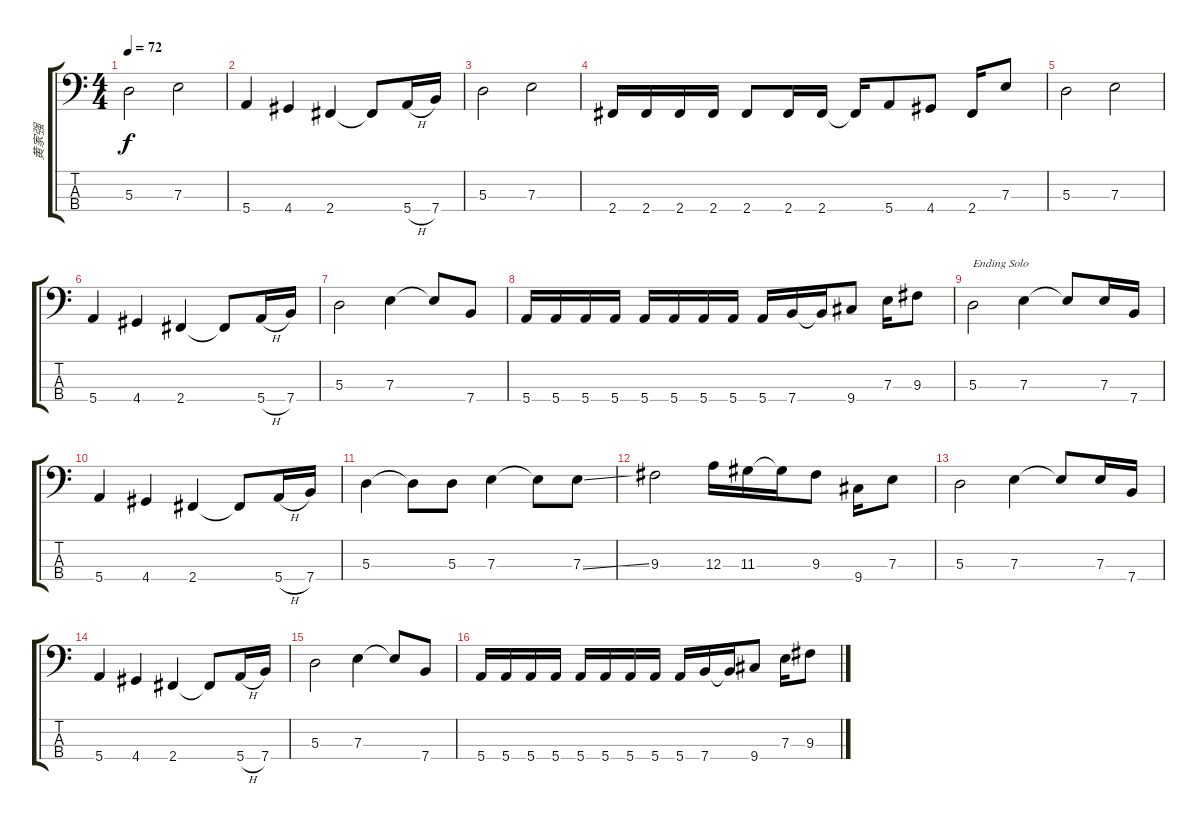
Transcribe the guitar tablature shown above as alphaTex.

\track ("黄家强" "黄家强") {instrument electricbassfinger}
\staff {score tabs}
\tuning (G2 D2 A1 E1) {hide}
\ts (4 4)
\tempo 72
\clef f4
\ks c
5.3.2{dy f} 7.3.2 |
5.4.4 4.4.4 2.4.4 2.4{t}.8 5.4{h}.16 7.4.16 |
5.3.2 7.3.2 |
2.4.16 2.4.16 2.4.16 2.4.16 2.4.8 2.4.16 2.4.16 2.4{t}.16 5.4.8 4.4.8 2.4.16 7.3.8 |
5.3.2 7.3.2 |
5.4.4 4.4.4 2.4.4 2.4{t}.8 5.4{h}.16 7.4.16 |
5.3.2 7.3.4 7.3{t}.8 7.4.8 |
5.4.16 5.4.16 5.4.16 5.4.16 5.4.16 5.4.16 5.4.16 5.4.16 5.4.16 7.4.16 7.4{t}.16 9.4.8 7.3.16 9.3.8 |
5.3.2{txt "Ending Solo"} 7.3.4 7.3{t}.8 7.3.16 7.4.16 |
5.4.4 4.4.4 2.4.4 2.4{t}.8 5.4{h}.16 7.4.16 |
5.3.4 5.3{t}.8 5.3.8 7.3.4 7.3{t}.8 7.3{ss}.8 |
9.3.2 12.3.16 11.3.16 11.3{t}.16 9.3.8 9.4.16 7.3.8 |
5.3.2 7.3.4 7.3{t}.8 7.3.16 7.4.16 |
5.4.4 4.4.4 2.4.4 2.4{t}.8 5.4{h}.16 7.4.16 |
5.3.2 7.3.4 7.3{t}.8 7.4.8 |
5.4.16 5.4.16 5.4.16 5.4.16 5.4.16 5.4.16 5.4.16 5.4.16 5.4.16 7.4.16 7.4{t}.16 9.4.8 7.3.16 9.3.8
